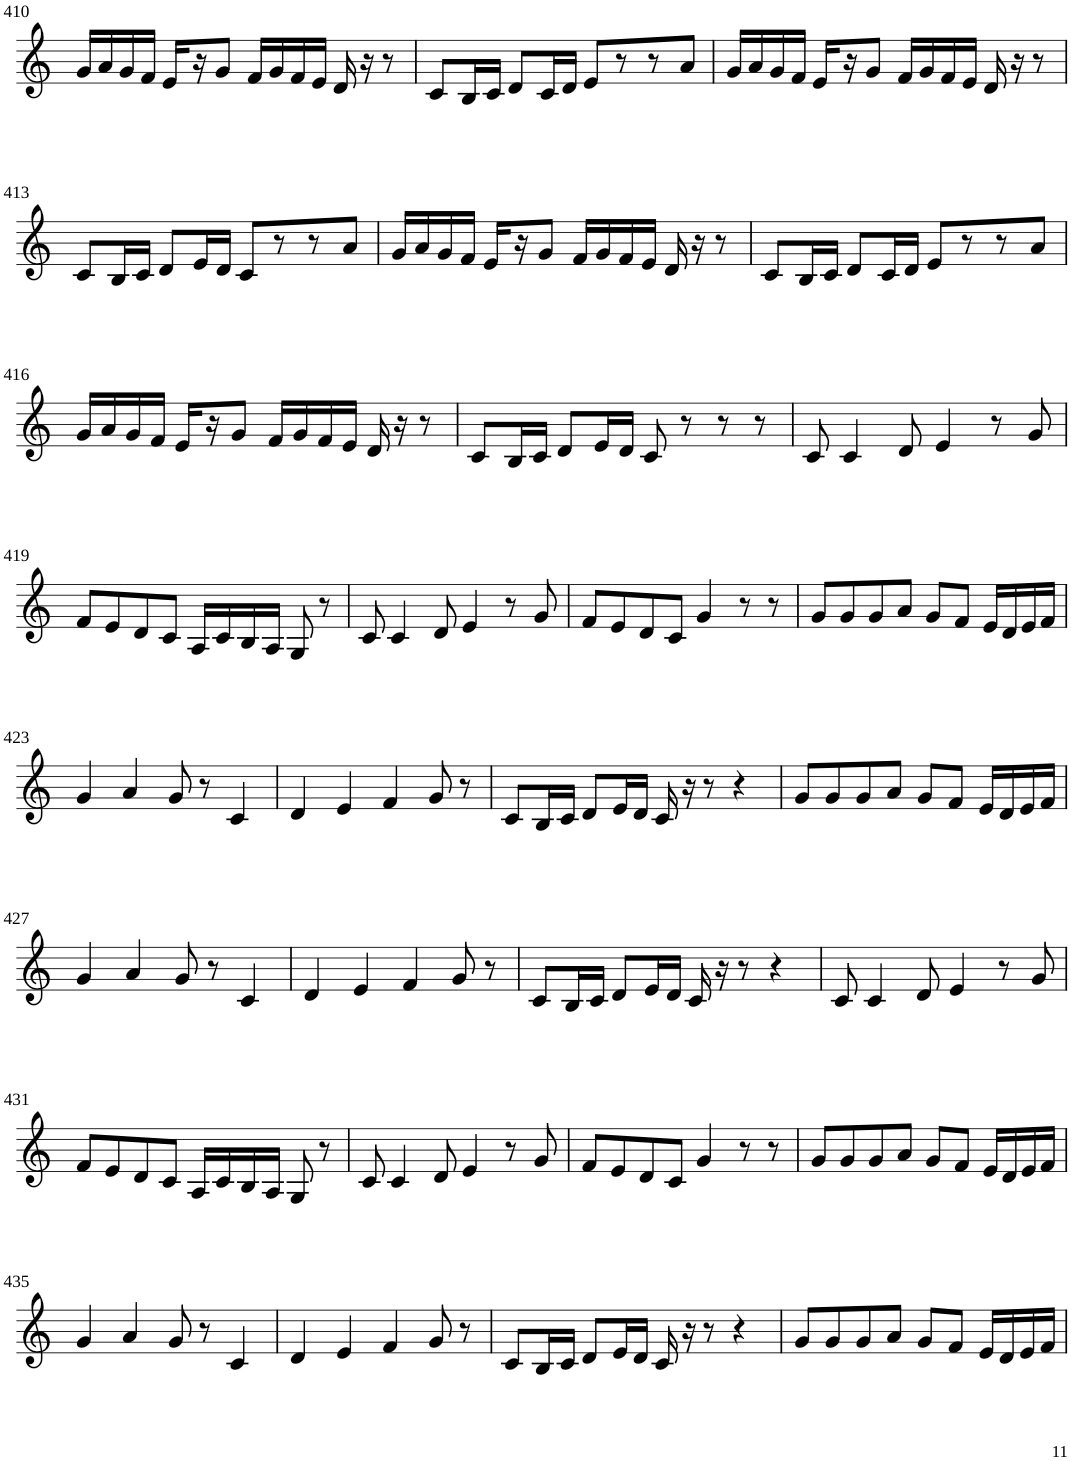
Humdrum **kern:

**kern
*part1
*staff1
*I"Violin
!!LO:PB:g=z
*clefG2
*k[]
*M4/4
=410
16g/LL
16a/
16g/
16f/JJ
16e/LL
16r
8g/J
16f/LL
16g/
16f/
16e/JJ
16d/
16r
8r
=411
8c/L
16B/L
16c/JJ
8d/L
16c/L
16d/JJ
8e/L
8r
8r
8a/J
=412
16g/LL
16a/
16g/
16f/JJ
16e/LL
16r
8g/J
16f/LL
16g/
16f/
16e/JJ
16d/
16r
8r
!!LO:LB:g=z
=413
8c/L
16B/L
16c/JJ
8d/L
16e/L
16d/JJ
8c/L
8r
8r
8a/J
=414
16g/LL
16a/
16g/
16f/JJ
16e/LL
16r
8g/J
16f/LL
16g/
16f/
16e/JJ
16d/
16r
8r
=415
8c/L
16B/L
16c/JJ
8d/L
16c/L
16d/JJ
8e/L
8r
8r
8a/J
!!LO:LB:g=z
=416
16g/LL
16a/
16g/
16f/JJ
16e/LL
16r
8g/J
16f/LL
16g/
16f/
16e/JJ
16d/
16r
8r
=417
8c/L
16B/L
16c/JJ
8d/L
16e/L
16d/JJ
8c/
8r
8r
8r
=418
8c/
4c/
8d/
4e/
8r
8g/
!!LO:LB:g=z
=419
8f/L
8e/
8d/
8c/J
16A/LL
16c/
16B/
16A/JJ
8G/
8r
=420
8c/
4c/
8d/
4e/
8r
8g/
=421
8f/L
8e/
8d/
8c/J
4g/
8r
8r
=422
8g/L
8g/
8g/
8a/J
8g/L
8f/J
16e/LL
16d/
16e/
16f/JJ
!!LO:LB:g=z
=423
4g/
4a/
8g/
8r
4c/
=424
4d/
4e/
4f/
8g/
8r
=425
8c/L
16B/L
16c/JJ
8d/L
16e/L
16d/JJ
16c/
16r
8r
4r
=426
8g/L
8g/
8g/
8a/J
8g/L
8f/J
16e/LL
16d/
16e/
16f/JJ
!!LO:LB:g=z
=427
4g/
4a/
8g/
8r
4c/
=428
4d/
4e/
4f/
8g/
8r
=429
8c/L
16B/L
16c/JJ
8d/L
16e/L
16d/JJ
16c/
16r
8r
4r
=430
8c/
4c/
8d/
4e/
8r
8g/
!!LO:LB:g=z
=431
8f/L
8e/
8d/
8c/J
16A/LL
16c/
16B/
16A/JJ
8G/
8r
=432
8c/
4c/
8d/
4e/
8r
8g/
=433
8f/L
8e/
8d/
8c/J
4g/
8r
8r
=434
8g/L
8g/
8g/
8a/J
8g/L
8f/J
16e/LL
16d/
16e/
16f/JJ
!!LO:LB:g=z
=435
4g/
4a/
8g/
8r
4c/
=436
4d/
4e/
4f/
8g/
8r
=437
8c/L
16B/L
16c/JJ
8d/L
16e/L
16d/JJ
16c/
16r
8r
4r
=438
8g/L
8g/
8g/
8a/J
8g/L
8f/J
16e/LL
16d/
16e/
16f/JJ
=
*-
